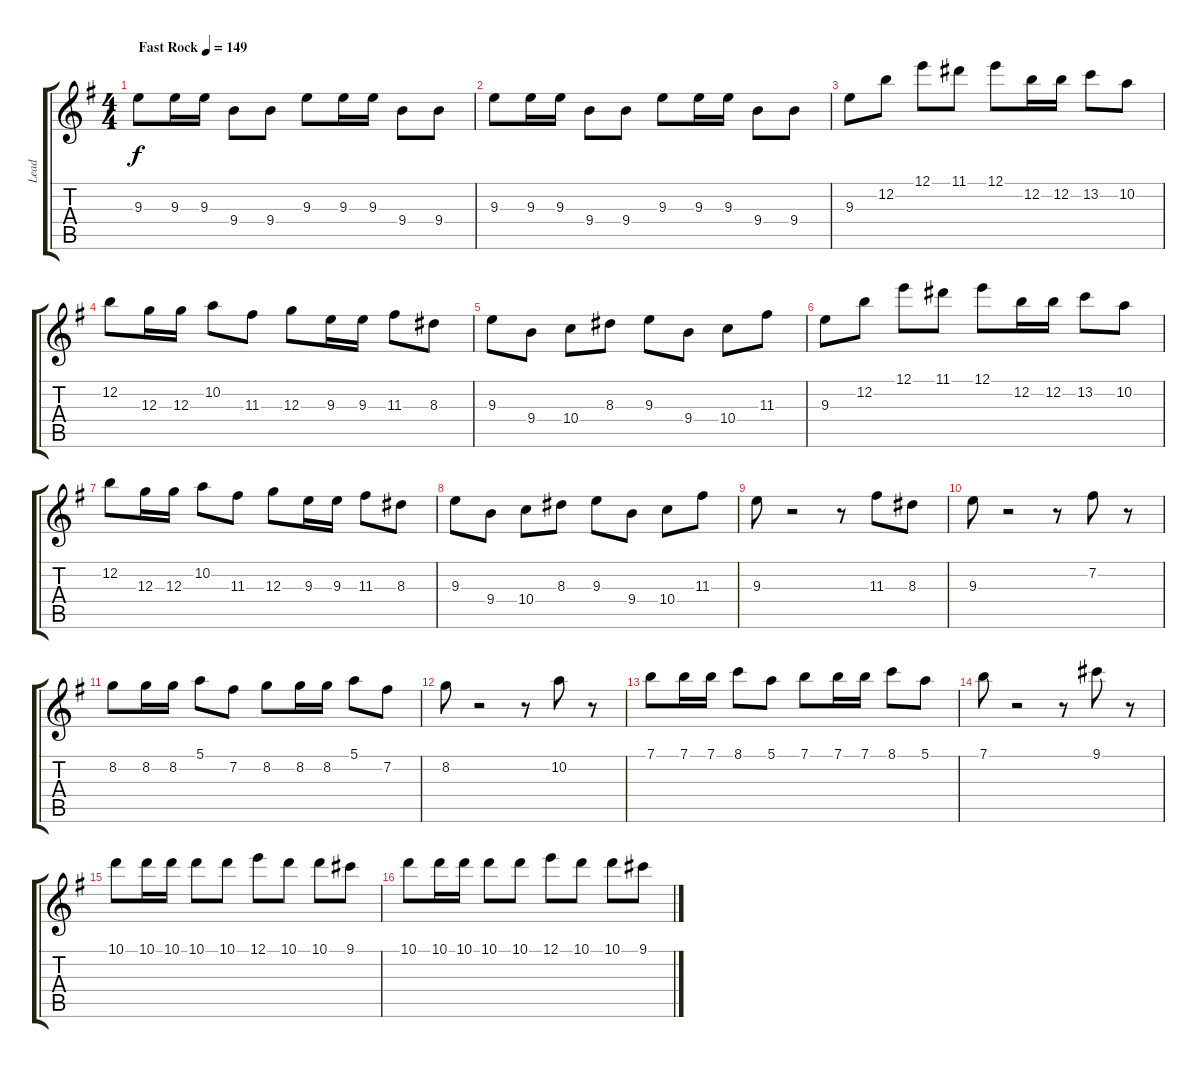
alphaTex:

\track ("Lead" "Lead") {instrument distortionguitar}
\staff {score tabs}
\tuning (E4 B3 G3 D3 A2 E2) {hide}
\ts (4 4)
\tempo (149 "Fast Rock")
\clef g2
\ks eminor
9.3.8{dy f instrument distortionguitar} 9.3.16 9.3.16 9.4.8 9.4.8 9.3.8 9.3.16 9.3.16 9.4.8 9.4.8 |
9.3.8 9.3.16 9.3.16 9.4.8 9.4.8 9.3.8 9.3.16 9.3.16 9.4.8 9.4.8 |
9.3.8 12.2.8 12.1.8 11.1.8 12.1.8 12.2.16 12.2.16 13.2.8 10.2.8 |
12.2.8 12.3.16 12.3.16 10.2.8 11.3.8 12.3.8 9.3.16 9.3.16 11.3.8 8.3.8 |
9.3.8 9.4.8 10.4.8 8.3.8 9.3.8 9.4.8 10.4.8 11.3.8 |
9.3.8 12.2.8 12.1.8 11.1.8 12.1.8 12.2.16 12.2.16 13.2.8 10.2.8 |
12.2.8 12.3.16 12.3.16 10.2.8 11.3.8 12.3.8 9.3.16 9.3.16 11.3.8 8.3.8 |
9.3.8 9.4.8 10.4.8 8.3.8 9.3.8 9.4.8 10.4.8 11.3.8 |
9.3.8 r.2 r.8 11.3.8 8.3.8 |
9.3.8 r.2 r.8 7.2.8 r.8 |
8.2.8 8.2.16 8.2.16 5.1.8 7.2.8 8.2.8 8.2.16 8.2.16 5.1.8 7.2.8 |
8.2.8 r.2 r.8 10.2.8 r.8 |
7.1.8 7.1.16 7.1.16 8.1.8 5.1.8 7.1.8 7.1.16 7.1.16 8.1.8 5.1.8 |
7.1.8 r.2 r.8 9.1.8 r.8 |
10.1.8 10.1.16 10.1.16 10.1.8 10.1.8 12.1.8 10.1.8 10.1.8 9.1.8 |
10.1.8 10.1.16 10.1.16 10.1.8 10.1.8 12.1.8 10.1.8 10.1.8 9.1.8
